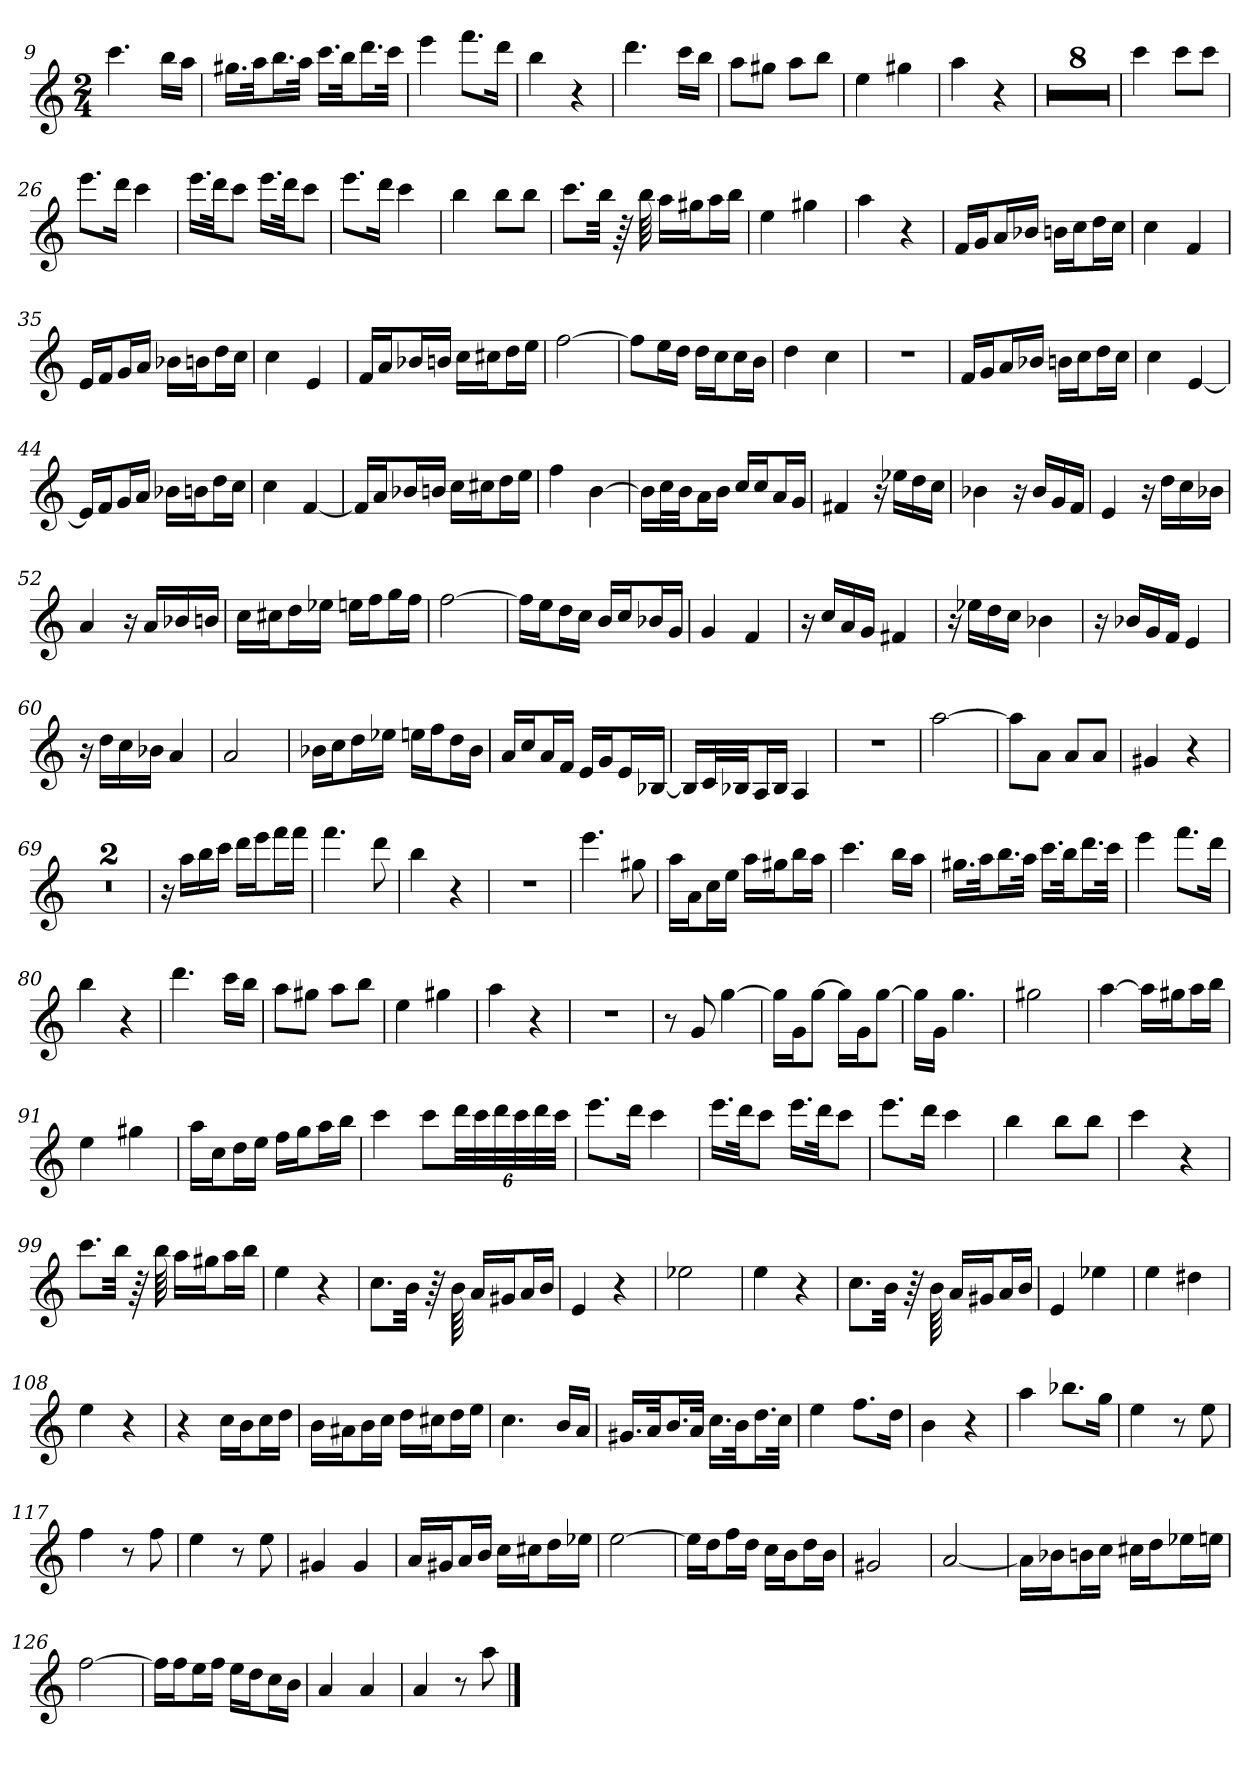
**kern
*part1
*staff1
*clefG2
*k[]
*C:
*M2/4
=9
4.ccc
16bb\LL
16aa\JJ
=10
16.gg#X\LL
32aa\Jk
16.bb\L
32aa\JJk
16.ccc\LL
32bb\Jk
16.ddd\L
32ccc\JJk
=11
4eee
8.fff\L
16ddd\Jk
=12
4bb
4r
=13
4.ddd
16ccc\LL
16bb\JJ
=14
8aa\L
8gg#X\J
8aa\L
8bb\J
=15
4ee
4gg#X
=16
4aa
4r
=17
2r
=18
2r
=19
2r
=20
2r
=21
2r
=22
2r
=23
2r
=24
2r
=25
4ccc
8ccc\L
8ccc\J
=26
8.eee\L
16ddd\Jk
4ccc
=27
16.eee\LL
32ddd\Jk
8ccc\J
16.eee\LL
32ddd\Jk
8ccc\J
=28
8.eee\L
16ddd\Jk
4ccc
=29
4bb
8bb\L
8bb\J
=30
8.ccc\L
32bb\Jkk
64r
64bb
16aa\LL
16gg#X\J
16aa\L
16bb\JJ
=31
4ee
4gg#X
=32
4aa
4r
=33
16f/LL
16g/J
16a/L
16b-X/JJ
16bn\LL
16cc\J
16dd\L
16cc\JJ
=34
4cc
4f
=35
16e/LL
16f/J
16g/L
16a/JJ
16b-X\LL
16bn\J
16dd\L
16cc\JJ
=36
4cc
4e
=37
16f/LL
16a/J
16b-X/L
16bn/JJ
16cc\LL
16cc#X\J
16dd\L
16ee\JJ
=38
[2ff
=39
8ff\L]
16ee\L
16dd\JJ
16dd\LL
16cc\J
16cc\L
16b\JJ
=40
4dd
4cc
=41
2r
=42
16f/LL
16g/J
16a/L
16b-X/JJ
16bn\LL
16cc\J
16dd\L
16cc\JJ
=43
4cc
[4e
=44
16e/LL]
16f/J
16g/L
16a/JJ
16b-X\LL
16bn\J
16dd\L
16cc\JJ
=45
4cc
[4f
=46
16f/LL]
16a/J
16b-X/L
16bn/JJ
16cc\LL
16cc#X\J
16dd\L
16ee\JJ
=47
4ff
[4b
=48
16b\LL]
32cc\L
32b\JJ
16a\L
16b\JJ
16cc/LL
16cc/J
16a/L
16g/JJ
=49
4f#X
16r
16ee-X\LL
16dd\
16cc\JJ
=50
4b-X
16r
16b-/LL
16g/
16f/JJ
=51
4e
16r
16dd\LL
16cc\
16b-X\JJ
=52
4a
16r
16a/LL
16b-X/
16bn/JJ
=53
16cc\LL
16cc#X\J
16dd\L
16ee-X\JJ
16een\LL
16ff\J
16gg\L
16ff\JJ
=54
[2ff
=55
16ff\LL]
16ee\J
16dd\L
16cc\JJ
16b/LL
16cc/J
16b-X/L
16g/JJ
=56
4g
4f
=57
16r
16cc/LL
16a/
16g/JJ
4f#X
=58
16r
16ee-X\LL
16dd\
16cc\JJ
4b-X
=59
16r
16b-X/LL
16g/
16f/JJ
4e
=60
16r
16dd\LL
16cc\
16b-X\JJ
4a
=61
2a
=62
16b-X\LL
16cc\J
16dd\L
16ee-X\JJ
16een\LL
16ff\J
16dd\L
16b-\JJ
=63
16a/LL
16cc/J
16a/L
16f/JJ
16e/LL
16g/J
16e/L
[16B-X/JJ
=64
16B-/LL]
32c/L
32B-X/JJ
16A/L
16B-/JJ
4A
=65
2r
=66
[2aa
=67
8aa\L]
8a\J
8a/L
8a/J
=68
4g#X
4r
=69
2r
=70
2r
=71
16r
16aa\LL
16bb\
16ccc\JJ
16ddd\LL
16eee\J
16fff\L
16fff\JJ
=72
4.fff
8ddd
=73
4bb
4r
=74
2r
=75
4.eee
8gg#X
=76
16aa\LL
16a\J
16cc\L
16ee\JJ
16aa\LL
16gg#X\J
16bb\L
16aa\JJ
=77
4.ccc
16bb\LL
16aa\JJ
=78
16.gg#X\LL
32aa\Jk
16.bb\L
32aa\JJk
16.ccc\LL
32bb\Jk
16.ddd\L
32ccc\JJk
=79
4eee
8.fff\L
16ddd\Jk
=80
4bb
4r
=81
4.ddd
16ccc\LL
16bb\JJ
=82
8aa\L
8gg#X\J
8aa\L
8bb\J
=83
4ee
4gg#X
=84
4aa
4r
=85
2r
=86
8r
8g
[4gg
=87
16gg\LL]
16g\J
[8gg\J
16gg\LL]
16g\J
[8gg\J
=88
16gg\LL]
16g\JJ
4.gg
=89
2gg#X
=90
[4aa
16aa\LL]
16gg#X\J
16aa\L
16bb\JJ
=91
4ee
4gg#X
=92
16aa\LL
16cc\J
16dd\L
16ee\JJ
16ff\LL
16gg\J
16aa\L
16bb\JJ
=93
4ccc
8ccc\L
48ddd\LL
48ccc\
48ddd\
48ccc\
48ddd\
48ccc\JJJ
=94
8.eee\L
16ddd\Jk
4ccc
=95
16.eee\LL
32ddd\Jk
8ccc\J
16.eee\LL
32ddd\Jk
8ccc\J
=96
8.eee\L
16ddd\Jk
4ccc
=97
4bb
8bb\L
8bb\J
=98
4ccc
4r
=99
8.ccc\L
32bb\Jkk
64r
64bb
16aa\LL
16gg#X\J
16aa\L
16bb\JJ
=100
4ee
4r
=101
8.cc\L
32b\Jkk
64r
64b
16a/LL
16g#X/J
16a/L
16b/JJ
=102
4e
4r
=103
2ee-X
=104
4ee
4r
=105
8.cc\L
32b\Jkk
64r
64b
16a/LL
16g#X/J
16a/L
16b/JJ
=106
4e
4ee-X
=107
4ee
4dd#X
=108
4ee
4r
=109
4r
16cc\LL
16b\J
16cc\L
16dd\JJ
=110
16b\LL
16a#X\J
16b\L
16cc\JJ
16dd\LL
16cc#X\J
16dd\L
16ee\JJ
=111
4.cc
16b/LL
16a/JJ
=112
16.g#X/LL
32a/Jk
16.b/L
32a/JJk
16.cc\LL
32b\Jk
16.dd\L
32cc\JJk
=113
4ee
8.ff\L
16dd\Jk
=114
4b
4r
=115
4aa
8.bb-X\L
16gg\Jk
=116
4ee
8r
8ee
=117
4ff
8r
8ff
=118
4ee
8r
8ee
=119
4g#X
4g#
=120
16a/LL
16g#X/J
16a/L
16b/JJ
16cc\LL
16cc#X\J
16dd\L
16ee-X\JJ
=121
[2ee
=122
16ee\LL]
16dd\J
16ff\L
16dd\JJ
16cc\LL
16b\J
16dd\L
16b\JJ
=123
2g#X
=124
[2a
=125
16a\LL]
16b-X\J
16bn\L
16cc\JJ
16cc#X\LL
16dd\J
16ee-X\L
16een\JJ
=126
[2ff
=127
16ff\LL]
16ff\J
16ee\L
16ff\JJ
16ee\LL
16dd\J
16cc\L
16b\JJ
=128
4a
4a
=129
4a
8r
8aa
==
*-
